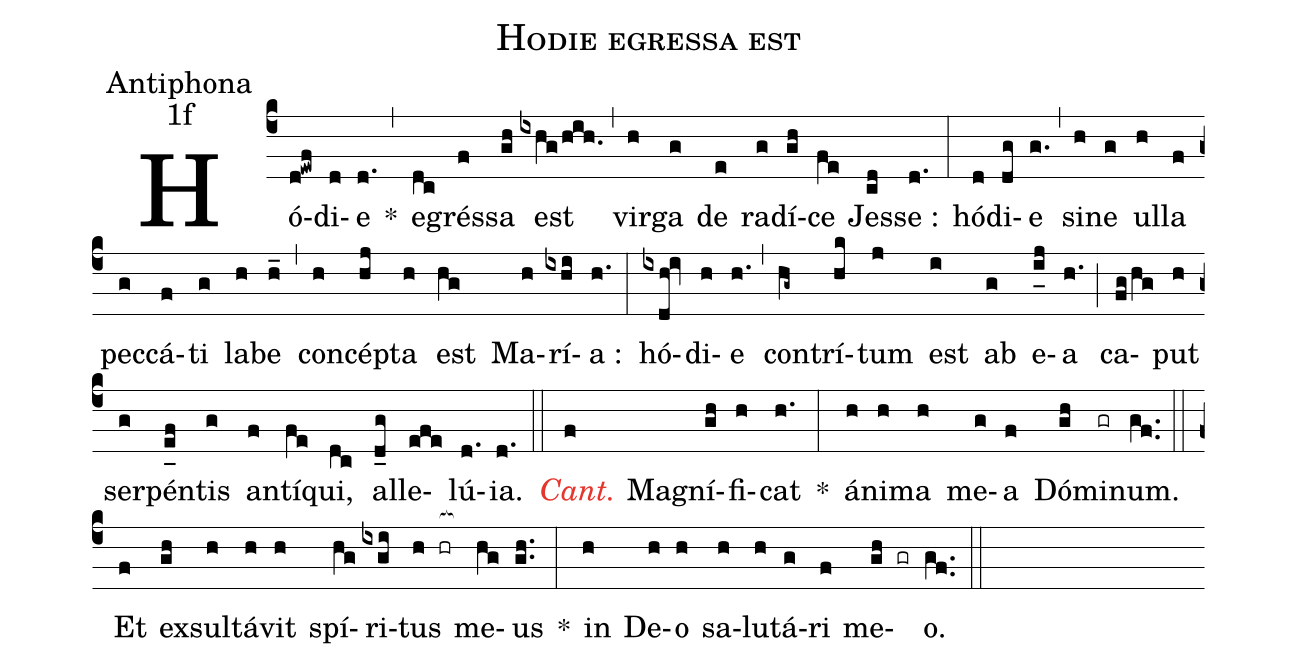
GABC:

name:Hodie egressa est;
office-part:Antiphona;
mode:1f;
%%
(c4) Hó(d!ewf)di(d)e(d.) *(,) e(dc)grés(f)sa(gh) est(ixhg/hih.) (,) vir(h)ga(g) de(e) ra(g)dí(gh)ce(fe) Jes(cd)se :(d.) (:) hó(d)di(dg)e(g.) (,) si(h)ne(g) ul(h)la(f) pec(g)cá(f)ti(g) la(h)be(h_) (,) con(h)cé(hj)pta(h) est(hg) Ma(h)rí(ixhi)a :(h.) (:) hó(ixdh!iv)di(h)e(h.) (,) con(hg~)trí(hk)tum(j) est(i) ab(g) e(i_[uh:l]j)a(h.) (;) ca(fg/hg)put(h) ser(g)pén(e_[uh:l]f)tis(g) an(f)tí(fe)qui,(dc) al(d_g)le(efe)lú(d.){ia}.(d.) (::)

<c><i>Cant.</i></c> Ma(f)gní(gh)fi(h)cat(h.) *(:) á(h)ni(h)ma(h) me(g)a(f) Dó(gh)mi(gr)num.(gf..) (::) Et(f) ex(gh)sul(h)tá(h)vit(h) spí(hg)ri(ixgi)tus(h hr[ocb:1{]) me(hg[ocb:0}])us(gh..) *(:) in(h) De(h)o(h) sa(h)lu(h)tá(g)ri(f) me(gh gr)o.(gf..) (::)
